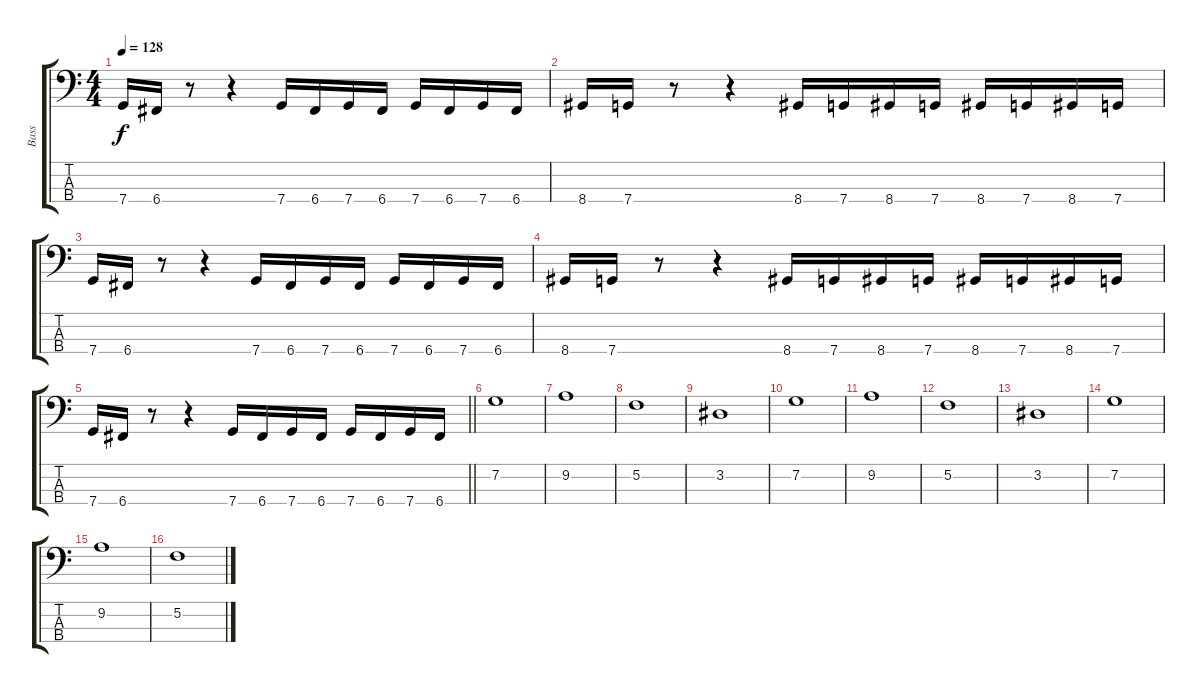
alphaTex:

\track ("Bass" "Bass") {instrument electricbassfinger}
\staff {score tabs}
\tuning (F2 C2 G1 C1) {hide}
\ts (4 4)
\tempo 128
\clef f4
\ks c
7.4.16{dy f} 6.4.16 r.8 r.4 7.4.16 6.4.16 7.4.16 6.4.16 7.4.16 6.4.16 7.4.16 6.4.16 |
8.4.16 7.4.16 r.8 r.4 8.4.16 7.4.16 8.4.16 7.4.16 8.4.16 7.4.16 8.4.16 7.4.16 |
7.4.16 6.4.16 r.8 r.4 7.4.16 6.4.16 7.4.16 6.4.16 7.4.16 6.4.16 7.4.16 6.4.16 |
8.4.16 7.4.16 r.8 r.4 8.4.16 7.4.16 8.4.16 7.4.16 8.4.16 7.4.16 8.4.16 7.4.16 |
\barLineRight lightlight
7.4.16 6.4.16 r.8 r.4 7.4.16 6.4.16 7.4.16 6.4.16 7.4.16 6.4.16 7.4.16 6.4.16 |
7.2.1 |
9.2.1 |
5.2.1 |
3.2.1 |
7.2.1 |
9.2.1 |
5.2.1 |
3.2.1 |
7.2.1 |
9.2.1 |
5.2.1
